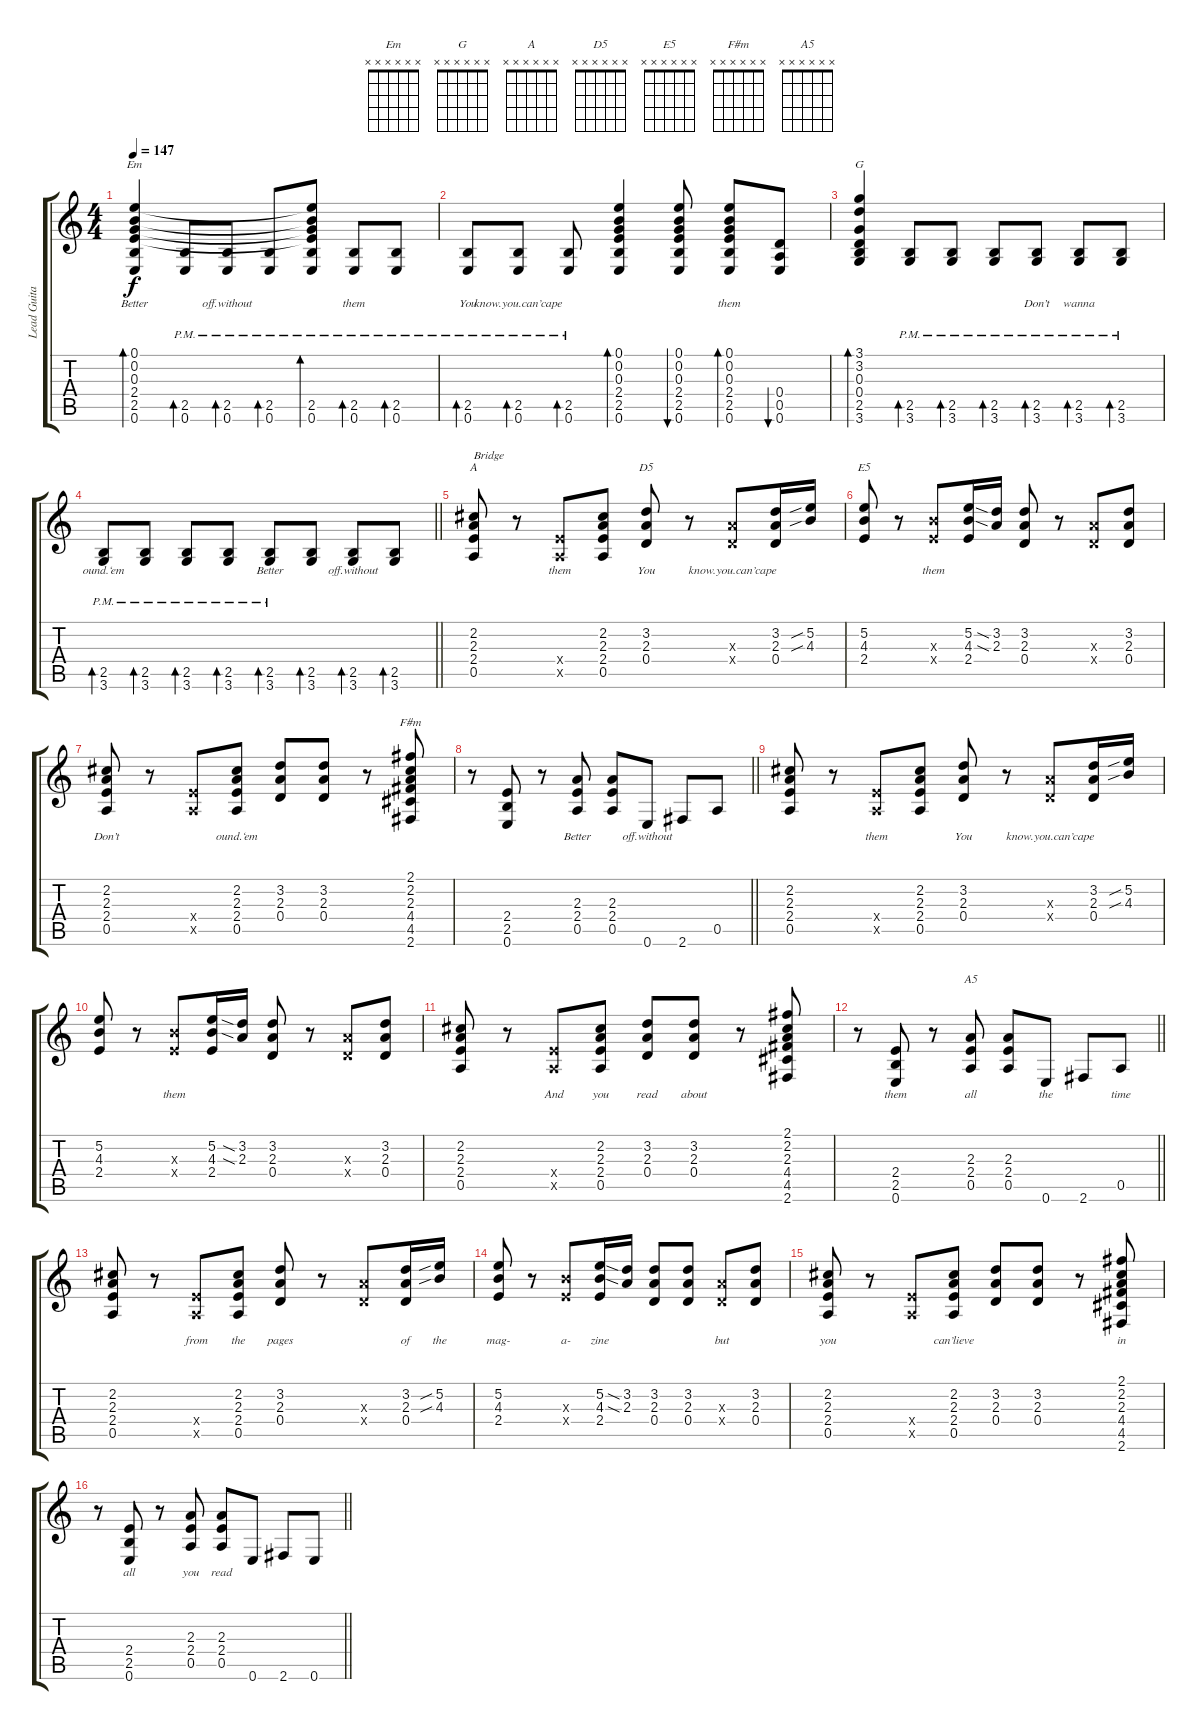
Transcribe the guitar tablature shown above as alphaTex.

\track ("Lead Guitar" "Lead Guita") {instrument overdrivenguitar}
\staff {score tabs}
\tuning (E4 B3 G3 D3 A2 E2) {hide}
\chord ("Em" x x x x x x)
\chord ("G" x x x x x x)
\chord ("A" x x x x x x)
\chord ("D5" x x x x x x)
\chord ("E5" x x x x x x)
\chord ("F#m" x x x x x x)
\chord ("A5" x x x x x x)
\ts (4 4)
\tempo 147
\clef g2
\ks c
(0.1 0.2 0.3 2.4 2.5 0.6).4{bd 30 ch "Em" lyrics (0 "Better") lyrics (1 "") lyrics (2 "") lyrics (3 "") lyrics (4 "") dy f} (2.5{pm} 0.6{pm}).8{bd 30 lyrics (0 "") lyrics (1 "") lyrics (2 "") lyrics (3 "") lyrics (4 "")} (2.5{pm} 0.6{pm}).8{bd 30 lyrics (0 "off.without") lyrics (1 "") lyrics (2 "") lyrics (3 "") lyrics (4 "")} (2.5{pm} 0.6{pm}).8{bd 30 lyrics (0 "") lyrics (1 "") lyrics (2 "") lyrics (3 "") lyrics (4 "")} (0.1{t} 0.2{t} 0.3{t} 2.4{t} 2.5{pm} 0.6{pm}).8{bd 30 lyrics (0 "") lyrics (1 "") lyrics (2 "") lyrics (3 "") lyrics (4 "")} (2.5{pm} 0.6{pm}).8{bd 30 lyrics (0 "them") lyrics (1 "") lyrics (2 "") lyrics (3 "") lyrics (4 "")} (2.5{pm} 0.6{pm}).8{bd 30 lyrics (0 "") lyrics (1 "") lyrics (2 "") lyrics (3 "") lyrics (4 "")} |
(2.5{pm} 0.6{pm}).8{bd 30 lyrics (0 "You") lyrics (1 "") lyrics (2 "") lyrics (3 "") lyrics (4 "")} (2.5{pm} 0.6{pm}).8{bd 30 lyrics (0 "know.you.can’cape") lyrics (1 "") lyrics (2 "") lyrics (3 "") lyrics (4 "")} (2.5{pm} 0.6{pm}).8{bd 30 lyrics (0 "") lyrics (1 "") lyrics (2 "") lyrics (3 "") lyrics (4 "")} (0.1 0.2 0.3 2.4 2.5 0.6).4{bd 30 lyrics (0 "") lyrics (1 "") lyrics (2 "") lyrics (3 "") lyrics (4 "")} (0.1 0.2 0.3 2.4 2.5 0.6).8{bu 30 lyrics (0 "") lyrics (1 "") lyrics (2 "") lyrics (3 "") lyrics (4 "")} (0.1 0.2 0.3 2.4 2.5 0.6).8{bd 30 lyrics (0 "them") lyrics (1 "") lyrics (2 "") lyrics (3 "") lyrics (4 "")} (0.4 0.5 0.6).8{bu 30 lyrics (0 "") lyrics (1 "") lyrics (2 "") lyrics (3 "") lyrics (4 "")} |
(3.1 3.2 0.3 0.4 2.5 3.6).4{bd 30 ch "G" lyrics (0 "") lyrics (1 "") lyrics (2 "") lyrics (3 "") lyrics (4 "")} (2.5{pm} 3.6{pm}).8{bd 30 lyrics (0 "") lyrics (1 "") lyrics (2 "") lyrics (3 "") lyrics (4 "")} (2.5{pm} 3.6{pm}).8{bd 30 lyrics (0 "") lyrics (1 "") lyrics (2 "") lyrics (3 "") lyrics (4 "")} (2.5{pm} 3.6{pm}).8{bd 30 lyrics (0 "") lyrics (1 "") lyrics (2 "") lyrics (3 "") lyrics (4 "")} (2.5{pm} 3.6{pm}).8{bd 30 lyrics (0 "Don’t") lyrics (1 "") lyrics (2 "") lyrics (3 "") lyrics (4 "")} (2.5{pm} 3.6{pm}).8{bd 30 lyrics (0 "wanna") lyrics (1 "") lyrics (2 "") lyrics (3 "") lyrics (4 "")} (2.5{pm} 3.6{pm}).8{bd 30 lyrics (0 "") lyrics (1 "") lyrics (2 "") lyrics (3 "") lyrics (4 "")} |
\barLineRight lightlight
(2.5{pm} 3.6{pm}).8{bd 30 lyrics (0 "ound.‘em") lyrics (1 "") lyrics (2 "") lyrics (3 "") lyrics (4 "")} (2.5{pm} 3.6{pm}).8{bd 30 lyrics (0 "") lyrics (1 "") lyrics (2 "") lyrics (3 "") lyrics (4 "")} (2.5{pm} 3.6{pm}).8{bd 30 lyrics (0 "") lyrics (1 "") lyrics (2 "") lyrics (3 "") lyrics (4 "")} (2.5{pm} 3.6{pm}).8{bd 30 lyrics (0 "") lyrics (1 "") lyrics (2 "") lyrics (3 "") lyrics (4 "")} (2.5{pm} 3.6{pm}).8{bd 30 lyrics (0 "Better") lyrics (1 "") lyrics (2 "") lyrics (3 "") lyrics (4 "")} (2.5 3.6).8{bd 30 lyrics (0 "") lyrics (1 "") lyrics (2 "") lyrics (3 "") lyrics (4 "")} (2.5 3.6).8{bd 30 lyrics (0 "off.without") lyrics (1 "") lyrics (2 "") lyrics (3 "") lyrics (4 "")} (2.5 3.6).8{bd 30 lyrics (0 "") lyrics (1 "") lyrics (2 "") lyrics (3 "") lyrics (4 "")} |
(2.2 2.3 2.4 0.5).8{ch "A" txt "Bridge" lyrics (0 "") lyrics (1 "") lyrics (2 "") lyrics (3 "") lyrics (4 "")} r.8 (2.4{x} 0.5{x}).8{lyrics (0 "them") lyrics (1 "") lyrics (2 "") lyrics (3 "") lyrics (4 "")} (2.2 2.3 2.4 0.5).8{lyrics (0 "") lyrics (1 "") lyrics (2 "") lyrics (3 "") lyrics (4 "")} (3.2 2.3 0.4).8{ch "D5" lyrics (0 "You") lyrics (1 "") lyrics (2 "") lyrics (3 "") lyrics (4 "")} r.8 (2.3{x} 0.4{x}).8{lyrics (0 "know.you.can’cape") lyrics (1 "") lyrics (2 "") lyrics (3 "") lyrics (4 "")} (3.2 2.3 0.4).16{lyrics (0 "") lyrics (1 "") lyrics (2 "") lyrics (3 "") lyrics (4 "")} (5.2{sib} 4.3{sib}).16{lyrics (0 "") lyrics (1 "") lyrics (2 "") lyrics (3 "") lyrics (4 "")} |
(5.2 4.3 2.4).8{ch "E5" lyrics (0 "") lyrics (1 "") lyrics (2 "") lyrics (3 "") lyrics (4 "")} r.8 (4.3{x} 2.4{x}).8{lyrics (0 "them") lyrics (1 "") lyrics (2 "") lyrics (3 "") lyrics (4 "")} (5.2 4.3 2.4).16{lyrics (0 "") lyrics (1 "") lyrics (2 "") lyrics (3 "") lyrics (4 "")} (3.2{sia} 2.3{sia}).16{lyrics (0 "") lyrics (1 "") lyrics (2 "") lyrics (3 "") lyrics (4 "")} (3.2 2.3 0.4).8{lyrics (0 "") lyrics (1 "") lyrics (2 "") lyrics (3 "") lyrics (4 "")} r.8 (2.3{x} 0.4{x}).8{lyrics (0 "") lyrics (1 "") lyrics (2 "") lyrics (3 "") lyrics (4 "")} (3.2 2.3 0.4).8{lyrics (0 "") lyrics (1 "") lyrics (2 "") lyrics (3 "") lyrics (4 "")} |
(2.2 2.3 2.4 0.5).8{lyrics (0 "Don’t") lyrics (1 "") lyrics (2 "") lyrics (3 "") lyrics (4 "")} r.8 (2.4{x} 0.5{x}).8{lyrics (0 "") lyrics (1 "") lyrics (2 "") lyrics (3 "") lyrics (4 "")} (2.2 2.3 2.4 0.5).8{lyrics (0 "ound.‘em") lyrics (1 "") lyrics (2 "") lyrics (3 "") lyrics (4 "")} (3.2 2.3 0.4).8{lyrics (0 "") lyrics (1 "") lyrics (2 "") lyrics (3 "") lyrics (4 "")} (3.2 2.3 0.4).8{lyrics (0 "") lyrics (1 "") lyrics (2 "") lyrics (3 "") lyrics (4 "")} r.8 (2.1 2.2 2.3 4.4 4.5 2.6).8{ch "F#m" lyrics (0 "") lyrics (1 "") lyrics (2 "") lyrics (3 "") lyrics (4 "")} |
\barLineRight lightlight
r.8 (2.4 2.5 0.6).8{lyrics (0 "") lyrics (1 "") lyrics (2 "") lyrics (3 "") lyrics (4 "")} r.8 (2.3 2.4 0.5).8{lyrics (0 "Better") lyrics (1 "") lyrics (2 "") lyrics (3 "") lyrics (4 "")} (2.3 2.4 0.5).8{lyrics (0 "") lyrics (1 "") lyrics (2 "") lyrics (3 "") lyrics (4 "")} 0.6.8{lyrics (0 "off.without") lyrics (1 "") lyrics (2 "") lyrics (3 "") lyrics (4 "")} 2.6.8{lyrics (0 "") lyrics (1 "") lyrics (2 "") lyrics (3 "") lyrics (4 "")} 0.5.8{lyrics (0 "") lyrics (1 "") lyrics (2 "") lyrics (3 "") lyrics (4 "")} |
(2.2 2.3 2.4 0.5).8{lyrics (0 "") lyrics (1 "") lyrics (2 "") lyrics (3 "") lyrics (4 "")} r.8 (2.4{x} 0.5{x}).8{lyrics (0 "them") lyrics (1 "") lyrics (2 "") lyrics (3 "") lyrics (4 "")} (2.2 2.3 2.4 0.5).8{lyrics (0 "") lyrics (1 "") lyrics (2 "") lyrics (3 "") lyrics (4 "")} (3.2 2.3 0.4).8{lyrics (0 "You") lyrics (1 "") lyrics (2 "") lyrics (3 "") lyrics (4 "")} r.8 (2.3{x} 0.4{x}).8{lyrics (0 "know.you.can’cape") lyrics (1 "") lyrics (2 "") lyrics (3 "") lyrics (4 "")} (3.2 2.3 0.4).16{lyrics (0 "") lyrics (1 "") lyrics (2 "") lyrics (3 "") lyrics (4 "")} (5.2{sib} 4.3{sib}).16{lyrics (0 "") lyrics (1 "") lyrics (2 "") lyrics (3 "") lyrics (4 "")} |
(5.2 4.3 2.4).8{lyrics (0 "") lyrics (1 "") lyrics (2 "") lyrics (3 "") lyrics (4 "")} r.8 (4.3{x} 2.4{x}).8{lyrics (0 "them") lyrics (1 "") lyrics (2 "") lyrics (3 "") lyrics (4 "")} (5.2 4.3 2.4).16{lyrics (0 "") lyrics (1 "") lyrics (2 "") lyrics (3 "") lyrics (4 "")} (3.2{sia} 2.3{sia}).16{lyrics (0 "") lyrics (1 "") lyrics (2 "") lyrics (3 "") lyrics (4 "")} (3.2 2.3 0.4).8{lyrics (0 "") lyrics (1 "") lyrics (2 "") lyrics (3 "") lyrics (4 "")} r.8 (2.3{x} 0.4{x}).8{lyrics (0 "") lyrics (1 "") lyrics (2 "") lyrics (3 "") lyrics (4 "")} (3.2 2.3 0.4).8{lyrics (0 "") lyrics (1 "") lyrics (2 "") lyrics (3 "") lyrics (4 "")} |
(2.2 2.3 2.4 0.5).8{lyrics (0 "") lyrics (1 "") lyrics (2 "") lyrics (3 "") lyrics (4 "")} r.8 (2.4{x} 0.5{x}).8{lyrics (0 "And") lyrics (1 "") lyrics (2 "") lyrics (3 "") lyrics (4 "")} (2.2 2.3 2.4 0.5).8{lyrics (0 "you") lyrics (1 "") lyrics (2 "") lyrics (3 "") lyrics (4 "")} (3.2 2.3 0.4).8{lyrics (0 "read") lyrics (1 "") lyrics (2 "") lyrics (3 "") lyrics (4 "")} (3.2 2.3 0.4).8{lyrics (0 "about") lyrics (1 "") lyrics (2 "") lyrics (3 "") lyrics (4 "")} r.8 (2.1 2.2 2.3 4.4 4.5 2.6).8{lyrics (0 "") lyrics (1 "") lyrics (2 "") lyrics (3 "") lyrics (4 "")} |
\barLineRight lightlight
r.8 (2.4 2.5 0.6).8{lyrics (0 "them") lyrics (1 "") lyrics (2 "") lyrics (3 "") lyrics (4 "")} r.8 (2.3 2.4 0.5).8{ch "A5" lyrics (0 "all") lyrics (1 "") lyrics (2 "") lyrics (3 "") lyrics (4 "")} (2.3 2.4 0.5).8{lyrics (0 "") lyrics (1 "") lyrics (2 "") lyrics (3 "") lyrics (4 "")} 0.6.8{lyrics (0 "the") lyrics (1 "") lyrics (2 "") lyrics (3 "") lyrics (4 "")} 2.6.8{lyrics (0 "") lyrics (1 "") lyrics (2 "") lyrics (3 "") lyrics (4 "")} 0.5.8{lyrics (0 "time") lyrics (1 "") lyrics (2 "") lyrics (3 "") lyrics (4 "")} |
(2.2 2.3 2.4 0.5).8{lyrics (0 "") lyrics (1 "") lyrics (2 "") lyrics (3 "") lyrics (4 "")} r.8 (2.4{x} 0.5{x}).8{lyrics (0 "from") lyrics (1 "") lyrics (2 "") lyrics (3 "") lyrics (4 "")} (2.2 2.3 2.4 0.5).8{lyrics (0 "the") lyrics (1 "") lyrics (2 "") lyrics (3 "") lyrics (4 "")} (3.2 2.3 0.4).8{lyrics (0 "pages") lyrics (1 "") lyrics (2 "") lyrics (3 "") lyrics (4 "")} r.8 (2.3{x} 0.4{x}).8{lyrics (0 "") lyrics (1 "") lyrics (2 "") lyrics (3 "") lyrics (4 "")} (3.2 2.3 0.4).16{lyrics (0 "of") lyrics (1 "") lyrics (2 "") lyrics (3 "") lyrics (4 "")} (5.2{sib} 4.3{sib}).16{lyrics (0 "the") lyrics (1 "") lyrics (2 "") lyrics (3 "") lyrics (4 "")} |
(5.2 4.3 2.4).8{lyrics (0 "mag-") lyrics (1 "") lyrics (2 "") lyrics (3 "") lyrics (4 "")} r.8 (4.3{x} 2.4{x}).8{lyrics (0 "a-") lyrics (1 "") lyrics (2 "") lyrics (3 "") lyrics (4 "")} (5.2 4.3 2.4).16{lyrics (0 "zine") lyrics (1 "") lyrics (2 "") lyrics (3 "") lyrics (4 "")} (3.2{sia} 2.3{sia}).16{lyrics (0 "") lyrics (1 "") lyrics (2 "") lyrics (3 "") lyrics (4 "")} (3.2 2.3 0.4).8{lyrics (0 "") lyrics (1 "") lyrics (2 "") lyrics (3 "") lyrics (4 "")} (3.2 2.3 0.4).8{lyrics (0 "") lyrics (1 "") lyrics (2 "") lyrics (3 "") lyrics (4 "")} (2.3{x} 0.4{x}).8{lyrics (0 "but") lyrics (1 "") lyrics (2 "") lyrics (3 "") lyrics (4 "")} (3.2 2.3 0.4).8{lyrics (0 "") lyrics (1 "") lyrics (2 "") lyrics (3 "") lyrics (4 "")} |
(2.2 2.3 2.4 0.5).8{lyrics (0 "you") lyrics (1 "") lyrics (2 "") lyrics (3 "") lyrics (4 "")} r.8 (2.4{x} 0.5{x}).8{lyrics (0 "") lyrics (1 "") lyrics (2 "") lyrics (3 "") lyrics (4 "")} (2.2 2.3 2.4 0.5).8{lyrics (0 "can’lieve") lyrics (1 "") lyrics (2 "") lyrics (3 "") lyrics (4 "")} (3.2 2.3 0.4).8{lyrics (0 "") lyrics (1 "") lyrics (2 "") lyrics (3 "") lyrics (4 "")} (3.2 2.3 0.4).8{lyrics (0 "") lyrics (1 "") lyrics (2 "") lyrics (3 "") lyrics (4 "")} r.8 (2.1 2.2 2.3 4.4 4.5 2.6).8{lyrics (0 "in") lyrics (1 "") lyrics (2 "") lyrics (3 "") lyrics (4 "")} |
\barLineRight lightlight
r.8 (2.4 2.5 0.6).8{lyrics (0 "all") lyrics (1 "") lyrics (2 "") lyrics (3 "") lyrics (4 "")} r.8 (2.3 2.4 0.5).8{lyrics (0 "you") lyrics (1 "") lyrics (2 "") lyrics (3 "") lyrics (4 "")} (2.3 2.4 0.5).8{lyrics (0 "read") lyrics (1 "") lyrics (2 "") lyrics (3 "") lyrics (4 "")} 0.6.8{lyrics (0 "") lyrics (1 "") lyrics (2 "") lyrics (3 "") lyrics (4 "")} 2.6.8{lyrics (0 "") lyrics (1 "") lyrics (2 "") lyrics (3 "") lyrics (4 "")} 0.6.8{lyrics (0 "") lyrics (1 "") lyrics (2 "") lyrics (3 "") lyrics (4 "")}
